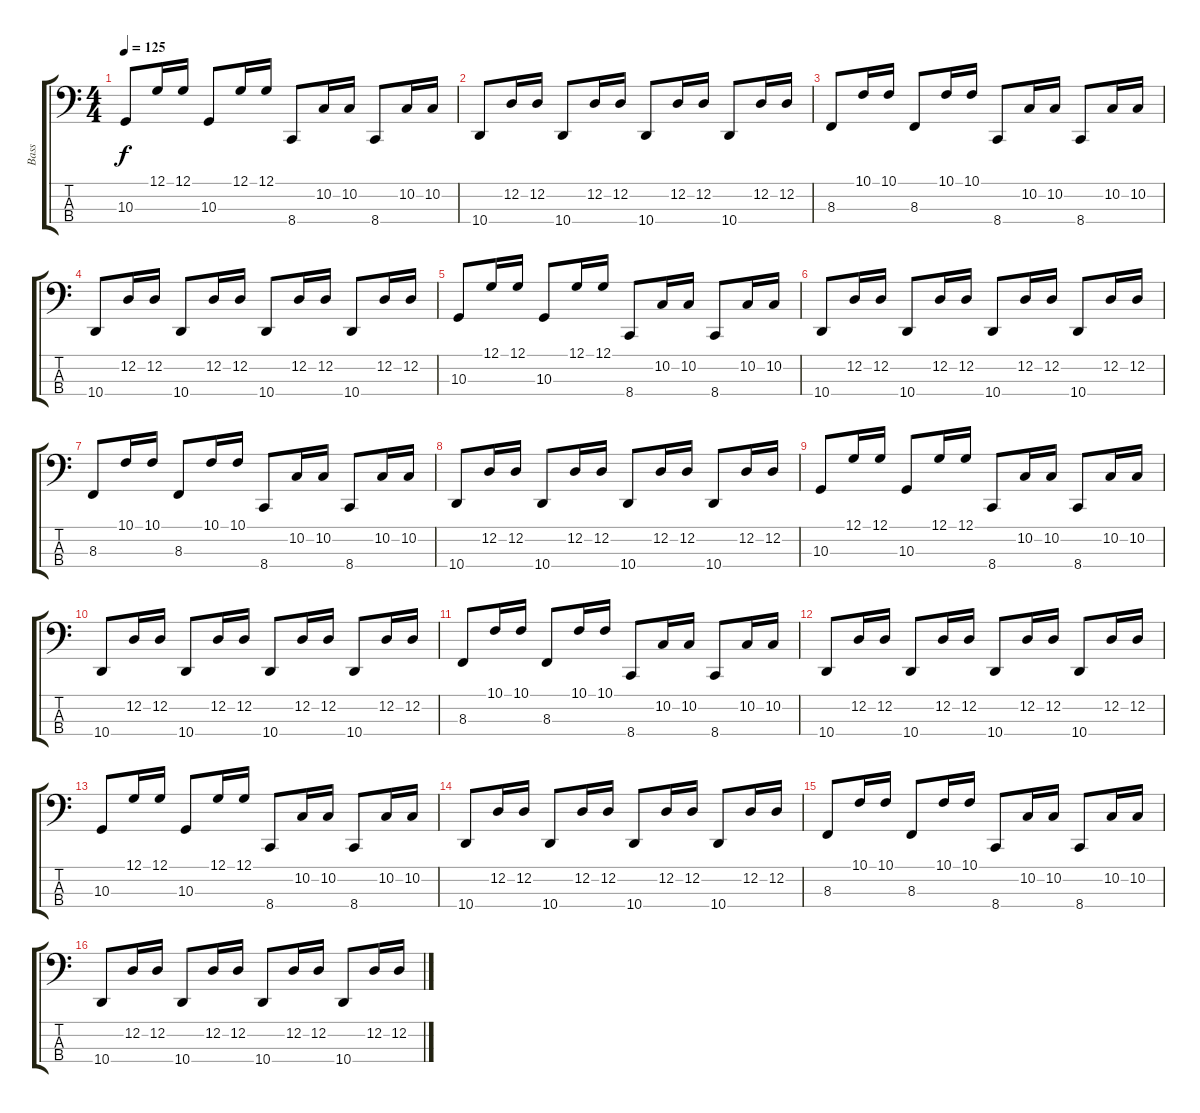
\track ("Bass" "Bass") {instrument lead2sawtooth}
\staff {score tabs}
\tuning (G2 D2 A1 E1) {hide}
\ts (4 4)
\tempo 125
\clef f4
\ks c
10.3.8{dy f} 12.1.16 12.1.16 10.3.8 12.1.16 12.1.16 8.4.8 10.2.16 10.2.16 8.4.8 10.2.16 10.2.16 |
10.4.8 12.2.16 12.2.16 10.4.8 12.2.16 12.2.16 10.4.8 12.2.16 12.2.16 10.4.8 12.2.16 12.2.16 |
8.3.8 10.1.16 10.1.16 8.3.8 10.1.16 10.1.16 8.4.8 10.2.16 10.2.16 8.4.8 10.2.16 10.2.16 |
10.4.8 12.2.16 12.2.16 10.4.8 12.2.16 12.2.16 10.4.8 12.2.16 12.2.16 10.4.8 12.2.16 12.2.16 |
10.3.8 12.1.16 12.1.16 10.3.8 12.1.16 12.1.16 8.4.8 10.2.16 10.2.16 8.4.8 10.2.16 10.2.16 |
10.4.8 12.2.16 12.2.16 10.4.8 12.2.16 12.2.16 10.4.8 12.2.16 12.2.16 10.4.8 12.2.16 12.2.16 |
8.3.8 10.1.16 10.1.16 8.3.8 10.1.16 10.1.16 8.4.8 10.2.16 10.2.16 8.4.8 10.2.16 10.2.16 |
10.4.8 12.2.16 12.2.16 10.4.8 12.2.16 12.2.16 10.4.8 12.2.16 12.2.16 10.4.8 12.2.16 12.2.16 |
10.3.8 12.1.16 12.1.16 10.3.8 12.1.16 12.1.16 8.4.8 10.2.16 10.2.16 8.4.8 10.2.16 10.2.16 |
10.4.8 12.2.16 12.2.16 10.4.8 12.2.16 12.2.16 10.4.8 12.2.16 12.2.16 10.4.8 12.2.16 12.2.16 |
8.3.8 10.1.16 10.1.16 8.3.8 10.1.16 10.1.16 8.4.8 10.2.16 10.2.16 8.4.8 10.2.16 10.2.16 |
10.4.8 12.2.16 12.2.16 10.4.8 12.2.16 12.2.16 10.4.8 12.2.16 12.2.16 10.4.8 12.2.16 12.2.16 |
10.3.8 12.1.16 12.1.16 10.3.8 12.1.16 12.1.16 8.4.8 10.2.16 10.2.16 8.4.8 10.2.16 10.2.16 |
10.4.8 12.2.16 12.2.16 10.4.8 12.2.16 12.2.16 10.4.8 12.2.16 12.2.16 10.4.8 12.2.16 12.2.16 |
8.3.8 10.1.16 10.1.16 8.3.8 10.1.16 10.1.16 8.4.8 10.2.16 10.2.16 8.4.8 10.2.16 10.2.16 |
10.4.8 12.2.16 12.2.16 10.4.8 12.2.16 12.2.16 10.4.8 12.2.16 12.2.16 10.4.8 12.2.16 12.2.16
